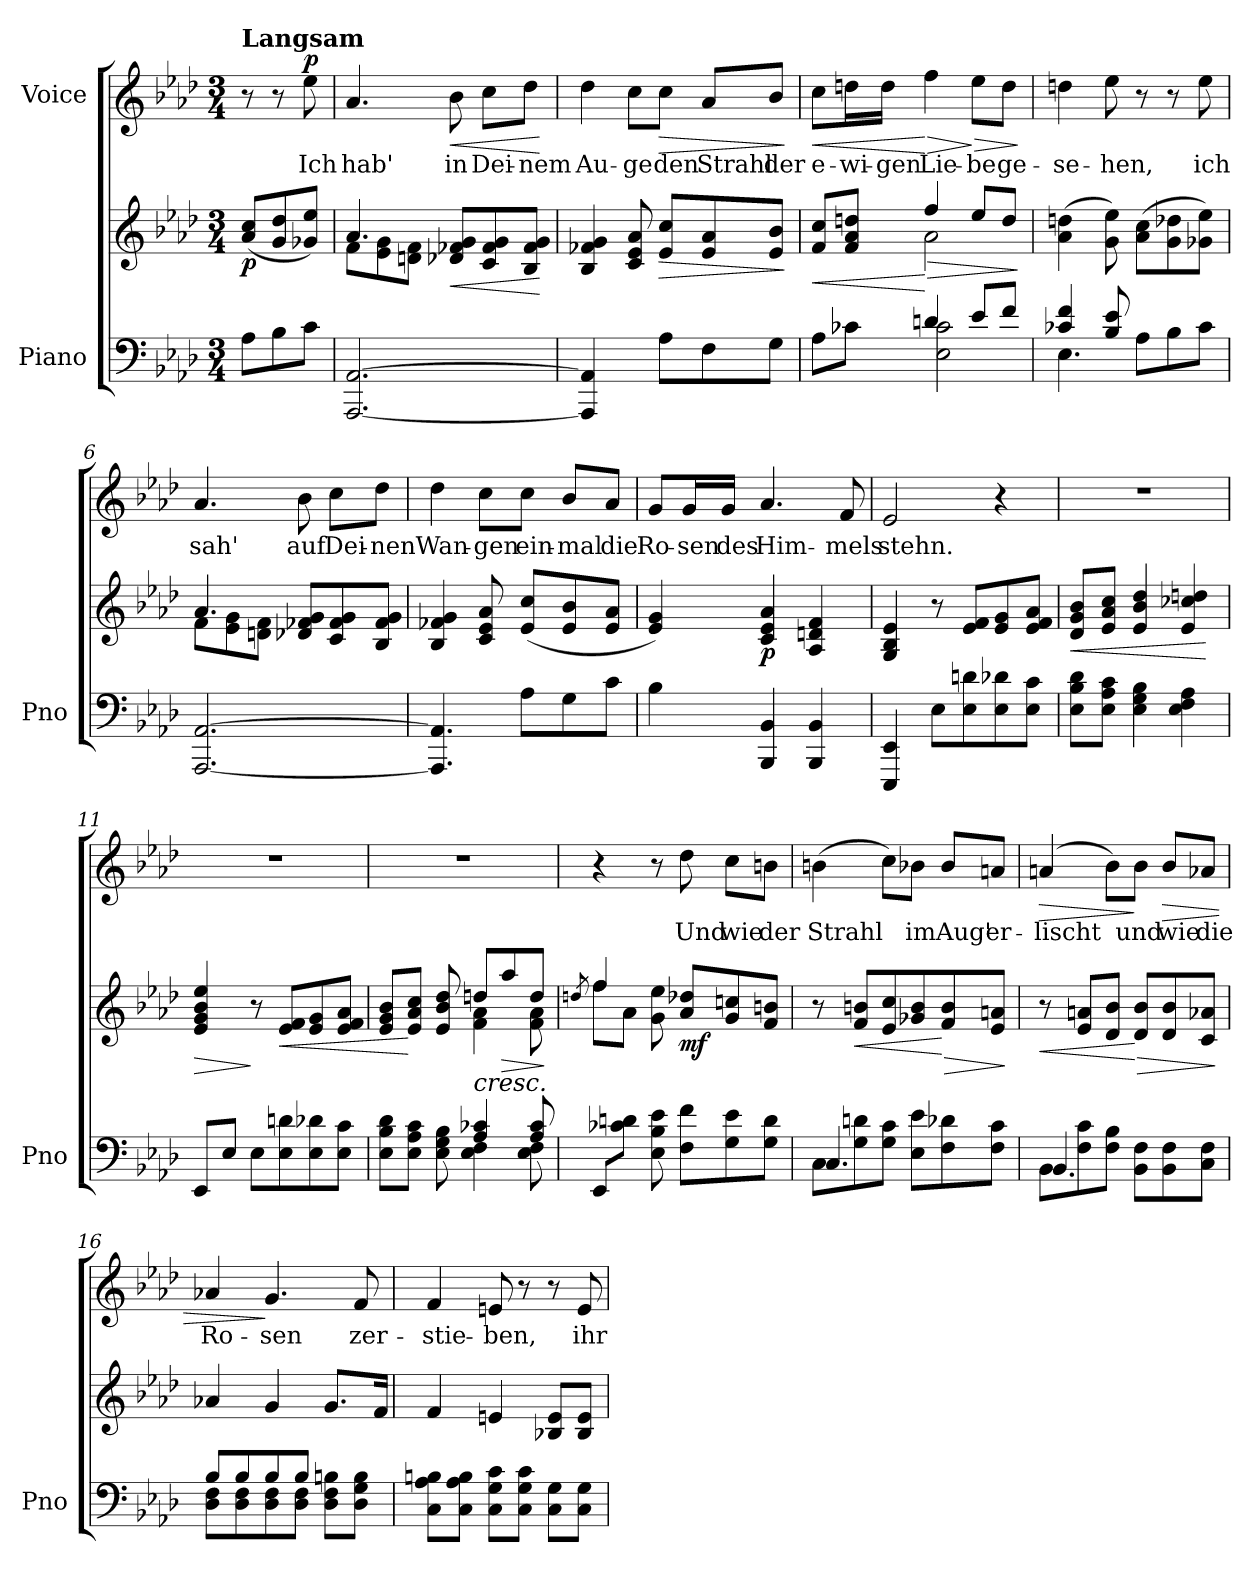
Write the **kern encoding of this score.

**kern	**kern	**dynam	**kern	**text	**dynam
*part2	*part2	*part2	*part1	*part1	*part1
*staff3	*staff2	*staff2/3	*staff1	*staff1	*staff1
*I"Piano	*	*	*I"Voice	*	*
*I'Pno	*	*	*	*	*
*clefF4	*clefG2	*	*clefG2	*	*
*k[b-e-a-d-]	*k[b-e-a-d-]	*	*k[b-e-a-d-]	*	*
*M3/4	*M3/4	*	*M3/4	*	*
=1	=1	=1	=1	=1	=1
!	!	!	!LO:TX:a:B:t=Langsam	!	!
!	!	!LO:DY:b	!	!	!
8A-\L	(<8a-/ 8cc/L	p	8r	.	.
8B-\	8g/ 8dd-/	.	8r	.	.
!	!	!	!	!LO:LY:b	!LO:DY:a
8c\J	8g-X/ 8ee-/J)	.	8ee-\	Ich	p
=2	=2	=2	=2	=2	=2
*	*^	*	*	*	*
!	!	!	!	!	!LO:LY:b	!
[2.AAA-/ [2.AA-/	4.a-/	8f\L	.	4.a-/	hab'	.
.	.	8e-\ 8g\	.	.	.	.
.	.	8dn\ 8f\J	.	.	.	.
!	!	!	!LO:HP:b	!	!LO:LY:b	!LO:HP:b
.	8d-X/ 8f-X/ 8g/L	4.rcyy	<	8b-\	in	<
!	!	!	!	!	!LO:LY:b	!
.	8c/ 8f-/ 8g/	.	.	8cc\L	Dei-	.
!	!	!	!	!	!LO:LY:b	!
.	8B-/ 8f-/ 8g/J	.	.	8dd-\J	-nem	.
*	*v	*v	*	*	*	*
.	.	[	.	.	[
=3	=3	=3	=3	=3	=3
!	!	!	!	!LO:LY:b	!
4AAA-/] 4AA-/]	4B-/ 4f-X/ 4g/	.	4dd-\	Au-	.
!	!	!	!	!LO:LY:b	!
8ryy	8c/ 8e-/ 8a-/	.	8cc\L	-ge	.
!	!	!LO:HP:b	!	!LO:LY:b	!LO:HP:b
8A-\L	8e-/ 8cc/L	>	8cc\J	den	>
!	!	!	!	!LO:LY:b	!
8F\	8e-/ 8a-/	.	8a-/L	Strahl	.
!	!	!	!	!LO:LY:b	!
8G\J	8e-/ 8b-/J	.	8b-/J	der	.
.	.	]	.	.	]
=4	=4	=4	=4	=4	=4
*^	*	*	*	*	*
!	!	!	!LO:HP:b	!	!LO:LY:b	!LO:HP:b
*	*	*^	*	*	*	*
4rAyy	8A-\L	8f/ 8cc/L	4ryy	<	8cc\L	e-	<
!	!	!	!	!	!	!LO:LY:b	!
.	8c-X\J	8f/ 8a-/ 8ddn/J	.	.	16ddn\L	-wi-	.
!	!	!	!	!	!	!LO:LY:b	!
.	.	.	.	.	16dd\JJ	-gen	.
!	!	!	!	!LO:HP:n=1:b	!	!LO:LY:b	!LO:HP:n=1:b
4dn/	2E-\ 2c-\	4ff/	2a-\	[ >	4ff\	Lie-	[ >
!	!	!	!	!	!	!LO:LY:b	!LO:HP:n=1:b
8e-/L	.	8ee-/L	.	.	8ee-\L	-be	] >
!	!	!	!	!	!	!LO:LY:b	!
8f/J	.	8dd/J	.	.	8dd\J	ge-	.
*v	*v	*	*	*	*	*	*
*	*v	*v	*	*	*	*
.	.	]	.	.	]
!!LO:LB:g=z
=5	=5	=5	=5	=5	=5
*^	*	*	*	*	*
!	!	!	!	!	!LO:LY:b	!
4c-X/ 4f/	4.E-\	(>4a-\ 4ddn\	.	4ddn\	-se-	.
!	!	!	!	!	!LO:LY:b	!
8B-/ 8e-/	.	8g\ 8ee-\)	.	8ee-\	-hen,	.
4rAyy	8A-\L	(>8a-\ 8cc\L	.	8r	.	.
.	8B-\	8g\ 8dd-X\	.	8r	.	.
!	!	!	!	!	!LO:LY:b	!
8rcyy	8c-\J	8g-X\ 8ee-\J)	.	8ee-\	ich	.
=6	=6	=6	=6	=6	=6	=6
*	*	*^	*	*	*	*
!	!	!	!	!	!	!LO:LY:b	!
*v	*v	*	*	*	*	*	*
[2.AAA-/ [2.AA-/	4.a-/	8f\L	.	4.a-/	sah'	.
.	.	8e-\ 8g\	.	.	.	.
.	.	8dn\ 8f\J	.	.	.	.
!	!	!	!	!	!LO:LY:b	!
.	8d-X/ 8f-X/ 8g/L	4.rcyy	.	8b-\	auf	.
!	!	!	!	!	!LO:LY:b	!
.	8c/ 8f-/ 8g/	.	.	8cc\L	Dei-	.
!	!	!	!	!	!LO:LY:b	!
.	8B-/ 8f-/ 8g/J	.	.	8dd-\J	-nen	.
*	*v	*v	*	*	*	*
=7	=7	=7	=7	=7	=7
!	!	!	!	!LO:LY:b	!
4.AAA-/] 4.AA-/]	4B-/ 4f-X/ 4g/	.	4dd-\	Wan-	.
!	!	!	!	!LO:LY:b	!
.	8c/ 8e-/ 8a-/	.	8cc\L	-gen	.
!	!	!	!	!LO:LY:b	!
8A-\L	(<8e-/ 8cc/L	.	8cc\J	ein-	.
!	!	!	!	!LO:LY:b	!
8G\	8e-/ 8b-/	.	8b-/L	-mal	.
!	!	!	!	!LO:LY:b	!
8c\J	8e-/ 8a-/J	.	8a-/J	die	.
=8	=8	=8	=8	=8	=8
!	!	!	!	!LO:LY:b	!
4B-\	4e-/ 4g/)	.	8g/L	Ro-	.
!	!	!	!	!LO:LY:b	!
.	.	.	16g/L	-sen	.
!	!	!	!	!LO:LY:b	!
.	.	.	16g/JJ	des	.
!	!	!LO:DY:b	!	!LO:LY:b	!
4BBB-/ 4BB-/	4c/ 4e-/ 4a-/	p	4.a-/	Him-	.
4BBB-/ 4BB-/	4A-/ 4dn/ 4f/	.	.	.	.
!	!	!	!	!LO:LY:b	!
.	.	.	8f/	-mels	.
!!LO:LB:g=z
=9	=9	=9	=9	=9	=9
!	!	!	!	!LO:LY:b	!
4EEE-/ 4EE-/	4G/ 4B-/ 4e-/	.	2e-/	stehn.	.
8E-\L	8r	.	.	.	.
8E-\ 8dn\	8e-/ 8f/L	.	.	.	.
8E-\ 8d-X\	8e-/ 8g/	.	4r	.	.
8E-\ 8c\J	8e-/ 8f/ 8a-/J	.	.	.	.
=10	=10	=10	=10	=10	=10
!	!	!LO:HP:b	!	!	!
8E-\ 8B-\ 8d-\L	8d-/ 8g/ 8b-/L	<	2.r	.	.
8E-\ 8A-\ 8c\J	8e-/ 8a-/ 8cc/J	.	.	.	.
4E-\ 4G\ 4B-\	4e-/ 4b-/ 4dd-/	.	.	.	.
4E-\ 4F\ 4A-\	4e-/ 4cc-X/ 4ddn/	.	.	.	.
.	.	[	.	.	.
=11	=11	=11	=11	=11	=11
!	!	!LO:HP:b	!	!	!
8EE-/L	4e-/ 4g/ 4b-/ 4ee-/	>	2.r	.	.
8E-/J	.	.	.	.	.
8E-\L	8r	]	.	.	.
!	!	!LO:HP:b	!	!	!
8E-\ 8dn\	8e-/ 8f/L	<	.	.	.
8E-\ 8d-X\	8e-/ 8g/	.	.	.	.
8E-\ 8c\J	8e-/ 8f/ 8a-/J	.	.	.	.
=12	=12	=12	=12	=12	=12
*^	*^	*	*	*	*
8E-\ 8B-\ 8d-\L	4rGGyy	8e-/ 8g/ 8b-/L	4.ryy	.	2.r	.	.
8E-\ 8A-\ 8c\J	.	8e-/ 8a-/ 8cc/J	.	[	.	.	.
8E-\ 8G\ 8B-\	8rGGyy	8e-/ 8b-/ 8dd-/	.	.	.	.	.
!	!	!	!	!LO:HP:b	!	!	!
4A-/ 4c-X/	4E-\ 4F\	8ddn/L	4f\ 4a-\	<	.	.	.
!	!	!	!	!LO:HP:b	!	!	!
.	.	8aa-/	.	>	.	.	.
8A-/ 8c-/	8E-\ 8F\	8dd/J	8f\ 8a-\	[	.	.	.
*v	*v	*	*	*	*	*	*
*	*v	*v	*	*	*	*
.	.	]	.	.	.
=13	=13	=13	=13	=13	=13
.	8qddn/	.	.	.	.
*	*^	*	*	*	*
8EE-/L	4ff/	8ff\L	.	4r	.	.
8c-X\ 8dn\J	.	8a-\J	.	.	.	.
8E-\ 8B-\ 8e-\	8g\ 8ee-\	2ryy	.	8r	.	.
!	!	!	!LO:DY:b	!	!LO:LY:b	!
8F\ 8f\L	8a-/ 8dd-X/L	.	mf	8dd-\	Und	.
!	!	!	!	!	!LO:LY:b	!
8G\ 8e-\	8g/ 8ccn/	.	.	8cc\L	wie	.
!	!	!	!	!	!LO:LY:b	!
8G\ 8d\J	8f/ 8bn/J	.	.	8bn\J	der	.
*	*v	*v	*	*	*	*
!!LO:PB:g=z
=14	=14	=14	=14	=14	=14
*^	*	*	*	*	*
!	!	!	!	!	!LO:LY:b	!
8C\L	4.C/	8r	.	(>4bn\	Strahl	.
!	!	!	!LO:HP:b	!	!	!
8G\ 8dn\	.	8f/ 8bn/L	<	.	.	.
8G\ 8c\J	.	8e-/ 8cc/	.	8cc\L)	.	.
!	!	!	!	!	!LO:LY:b	!
8E-\ 8e-\L	4.ryy	8g-X/ 8b/	.	8b-X\J	im	.
!	!	!	!LO:HP:n=1:b	!	!LO:LY:b	!
8F\ 8d-X\	.	8f/ 8b/	[ >	8b-/L	Aug'	.
!	!	!	!	!	!LO:LY:b	!
8F\ 8c\J	.	8e-/ 8an/J	.	8an/J	er-	.
*v	*v	*	*	*	*	*
.	.	]	.	.	.
=15	=15	=15	=15	=15	=15
*^	*	*	*	*	*
!	!	!	!LO:HP:b	!	!LO:LY:b	!LO:HP:b
8BB-\L	4.BB-/	8r	<	(>4an/	-lischt	>
8F\ 8c\	.	8e-/ 8an/L	.	.	.	.
8F\ 8B-\J	.	8d-/ 8b-/J	.	8b-\L)	.	.
!	!	!	!LO:HP:n=1:b	!	!LO:LY:b	!
8BB-\ 8F\L	4.ryy	8d-/ 8b-/L	[ >	8b-\J	und	]
!	!	!	!	!	!LO:LY:b	!LO:HP:b
8BB-\ 8F\	.	8d-/ 8b-/	.	8b-/L	wie	>
!	!	!	!	!	!LO:LY:b	!
8C\ 8F\J	.	8c/ 8a-X/J	.	8a-X/J	die	.
*v	*v	*	*	*	*	*
.	.	]	.	.	.
=16	=16	=16	=16	=16	=16
*^	*	*	*	*	*
!	!	!	!	!	!LO:LY:b	!
8B-/L	8D-\ 8F\L	4a-X/	.	4a-X/	Ro-	.
8B-/	8D-\ 8F\	.	.	.	.	.
!	!	!	!	!	!LO:LY:b	!
8B-/	8D-\ 8F\	4g/	.	4.g/	-sen	]
8B-/J	8D-\ 8F\J	.	.	.	.	.
4rAyy	8D-\ 8F\ 8Bn\L	8.g/L	.	.	.	.
!	!	!	!	!	!LO:LY:b	!
.	8D-\ 8G\ 8B\J	.	.	8f/	zer-	.
.	.	16f/Jk	.	.	.	.
*v	*v	*	*	*	*	*
=17	=17	=17	=17	=17	=17
!	!	!	!	!LO:LY:b	!
8C\ 8A-\ 8Bn\L	4f/	.	4f/	-stie-	.
8C\ 8A-\ 8B\J	.	.	.	.	.
!	!	!	!	!LO:LY:b	!
8C\ 8G\ 8c\L	4en/	.	8en/	-ben,	.
8C\ 8G\ 8c\J	.	.	8r	.	.
8C\ 8G\L	8B-X/ 8e/L	.	8r	.	.
*	*	*	*MM70	*	*
!	!	!	!	!LO:LY:b	!
8C\ 8G\J	8B-/ 8e/J	.	8e/	ihr	.
=	=	=	=	=	=
*-	*-	*-	*-	*-	*-
